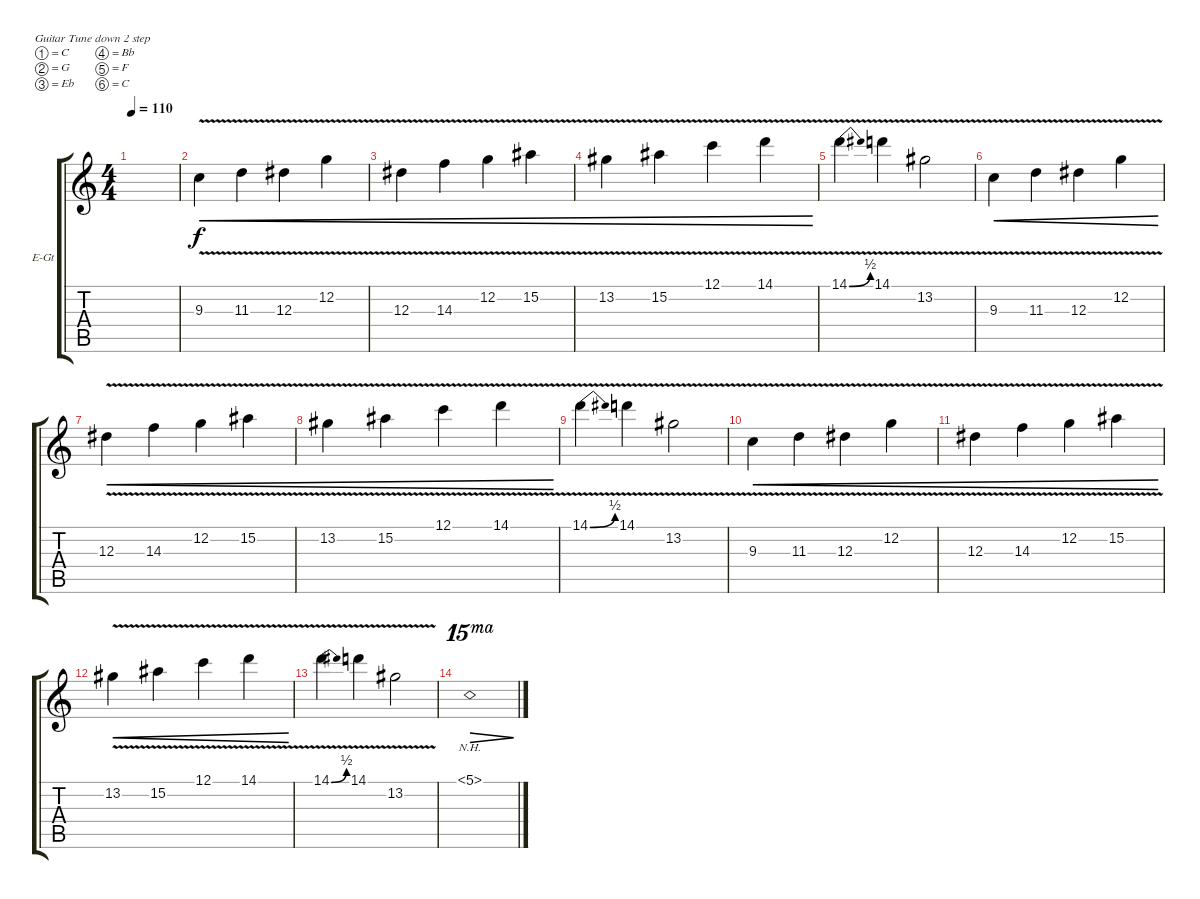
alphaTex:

\defaultSystemsLayout 4
\bracketExtendMode groupsimilarinstruments
\firstSystemTrackNameOrientation horizontal
\otherSystemsTrackNameOrientation horizontal
\track ("Electric Guitar 9" "E-Gt") {instrument distortionguitar}
\staff {score tabs}
\tuning (C4 G3 Eb3 Bb2 F2 C2)
\ts (4 4)
\tempo 110
\clef g2
\ks c
|
9.3{v}.4{cre} 11.3{v}.4{cre} 12.3{v}.4{cre} 12.2{v}.4{cre} |
12.3{v}.4{cre} 14.3{v}.4{cre} 12.2{v}.4{cre} 15.2{v}.4{cre} |
13.2{v}.4{cre} 15.2{v}.4{cre} 12.1{v}.4{cre} 14.1{v}.4{cre} |
14.1{be (bend 0 0 15 2) v}.4 14.1{v}.4 13.2{v}.2 |
9.3{v}.4{cre} 11.3{v}.4{cre} 12.3{v}.4{cre} 12.2{v}.4{cre} |
12.3{v}.4{cre} 14.3{v}.4{cre} 12.2{v}.4{cre} 15.2{v}.4{cre} |
13.2{v}.4{cre} 15.2{v}.4{cre} 12.1{v}.4{cre} 14.1{v}.4{cre} |
14.1{be (bend 0 0 15 2) v}.4 14.1{v}.4 13.2{v}.2 |
9.3{v}.4{cre} 11.3{v}.4{cre} 12.3{v}.4{cre} 12.2{v}.4{cre} |
12.3{v}.4{cre} 14.3{v}.4{cre} 12.2{v}.4{cre} 15.2{v}.4{cre} |
13.2{v}.4{cre} 15.2{v}.4{cre} 12.1{v}.4{cre} 14.1{v}.4{cre} |
14.1{be (bend 0 0 15 2) v}.4 14.1{v}.4 13.2{v}.2 |
5.1{nh}.1{ot 15ma dec}
